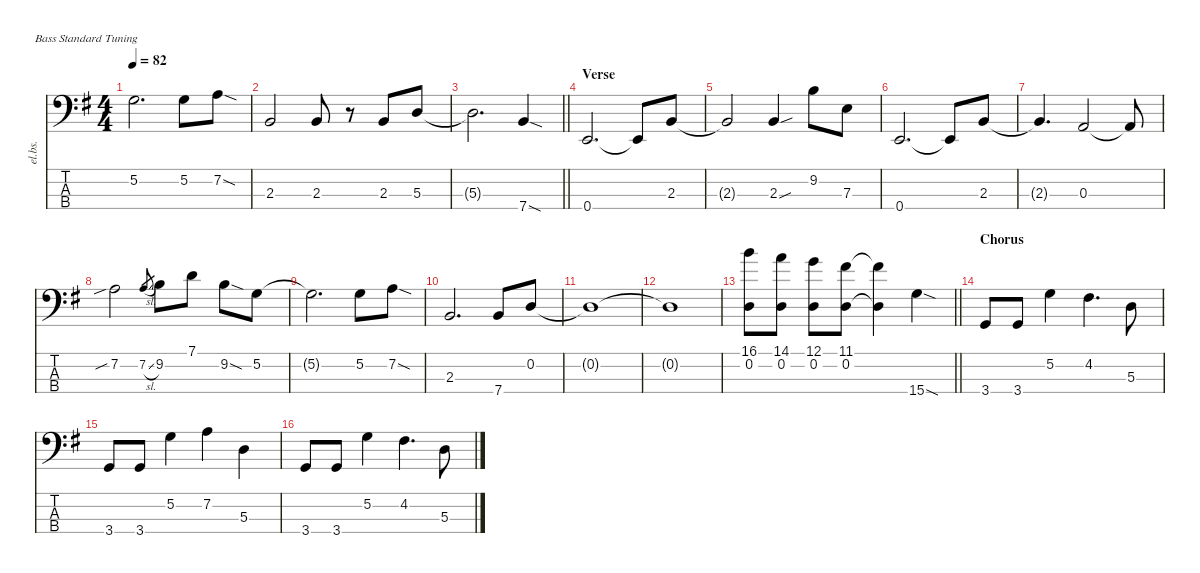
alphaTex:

\defaultSystemsLayout 4
\hideDynamics
\bracketExtendMode nobrackets
\track ("Bass" "el.bs.") {instrument electricbassfinger}
\staff {score tabs}
\tuning (G2 D2 A1 E1)
\ts (4 4)
\tempo 82
\clef f4
\ks eminor
5.2{acc forcenatural}.2{d dy f beam Down} 5.2{acc forcenatural}.8{beam Down} 7.2{sod acc forcenatural}.8{beam Down} |
2.3{acc forcenatural}.2{beam Up} 2.3{acc forcenatural}.8{beam Up} r.8{beam Down} 2.3{acc forcenatural}.8{beam Up} 5.3{acc forcenatural}.8{beam Up} |
\barLineRight lightlight
5.3{t acc forcenatural}.2{d beam Down} 7.4{sod acc forcenatural}.4{beam Up} |
\section ("" "Verse")
0.4{acc forcenatural}.2{d beam Up} 0.4{t acc forcenatural}.8{beam Up} 2.3{acc forcenatural}.8{beam Up} |
2.3{t acc forcenatural}.2{beam Up} 2.3{sou acc forcenatural}.4{beam Up} 9.2{acc forcenatural}.8{beam Down} 7.3{acc forcenatural}.8{beam Down} |
0.4{acc forcenatural}.2{d beam Up} 0.4{t acc forcenatural}.8{beam Up} 2.3{acc forcenatural}.8{beam Up} |
2.3{t acc forcenatural}.4{d beam Up} 0.3{acc forcenatural}.2{beam Up} 0.3{t acc forcenatural}.8{beam Up} |
7.2{sib acc forcenatural}.2{beam Down} 7.2{sl acc forcenatural}.8{gr dy mf beam Up} 9.2{acc forcenatural}.8{dy f beam Down} 7.1{acc forcenatural}.8{beam Down} 9.2{sod acc forcenatural}.8{beam Down} 5.2{acc forcenatural}.8{beam Down} |
5.2{t acc forcenatural}.2{d beam Down} 5.2{acc forcenatural}.8{beam Down} 7.2{sod acc forcenatural}.8{beam Down} |
2.3{acc forcenatural}.2{d beam Up} 7.4{acc forcenatural}.8{beam Up} 0.2{acc forcenatural}.8{beam Up} |
0.2{t acc forcenatural}.1{beam Down} |
0.2{t acc forcenatural}.1{beam Down} |
\barLineRight lightlight
(16.1{acc forcenatural} 0.2{acc forcenatural}).8{beam Down} (14.1{acc forcenatural} 0.2{acc forcenatural}).8{beam Down} (12.1{acc forcenatural} 0.2{acc forcenatural}).8{beam Down} (11.1{acc #} 0.2{acc forcenatural}).8{beam Down} (11.1{t acc #} 0.2{t acc forcenatural}).4{beam Down} 15.4{sod acc forcenatural}.4{beam Down} |
\section ("" "Chorus")
3.4{acc forcenatural}.8 3.4{acc forcenatural}.8 5.2{acc forcenatural}.4 4.2{acc #}.4{d} 5.3{acc forcenatural}.8 |
3.4{acc forcenatural}.8 3.4{acc forcenatural}.8 5.2{acc forcenatural}.4 7.2{acc forcenatural}.4 5.3{acc forcenatural}.4 |
3.4{acc forcenatural}.8 3.4{acc forcenatural}.8 5.2{acc forcenatural}.4 4.2{acc #}.4{d} 5.3{acc forcenatural}.8
